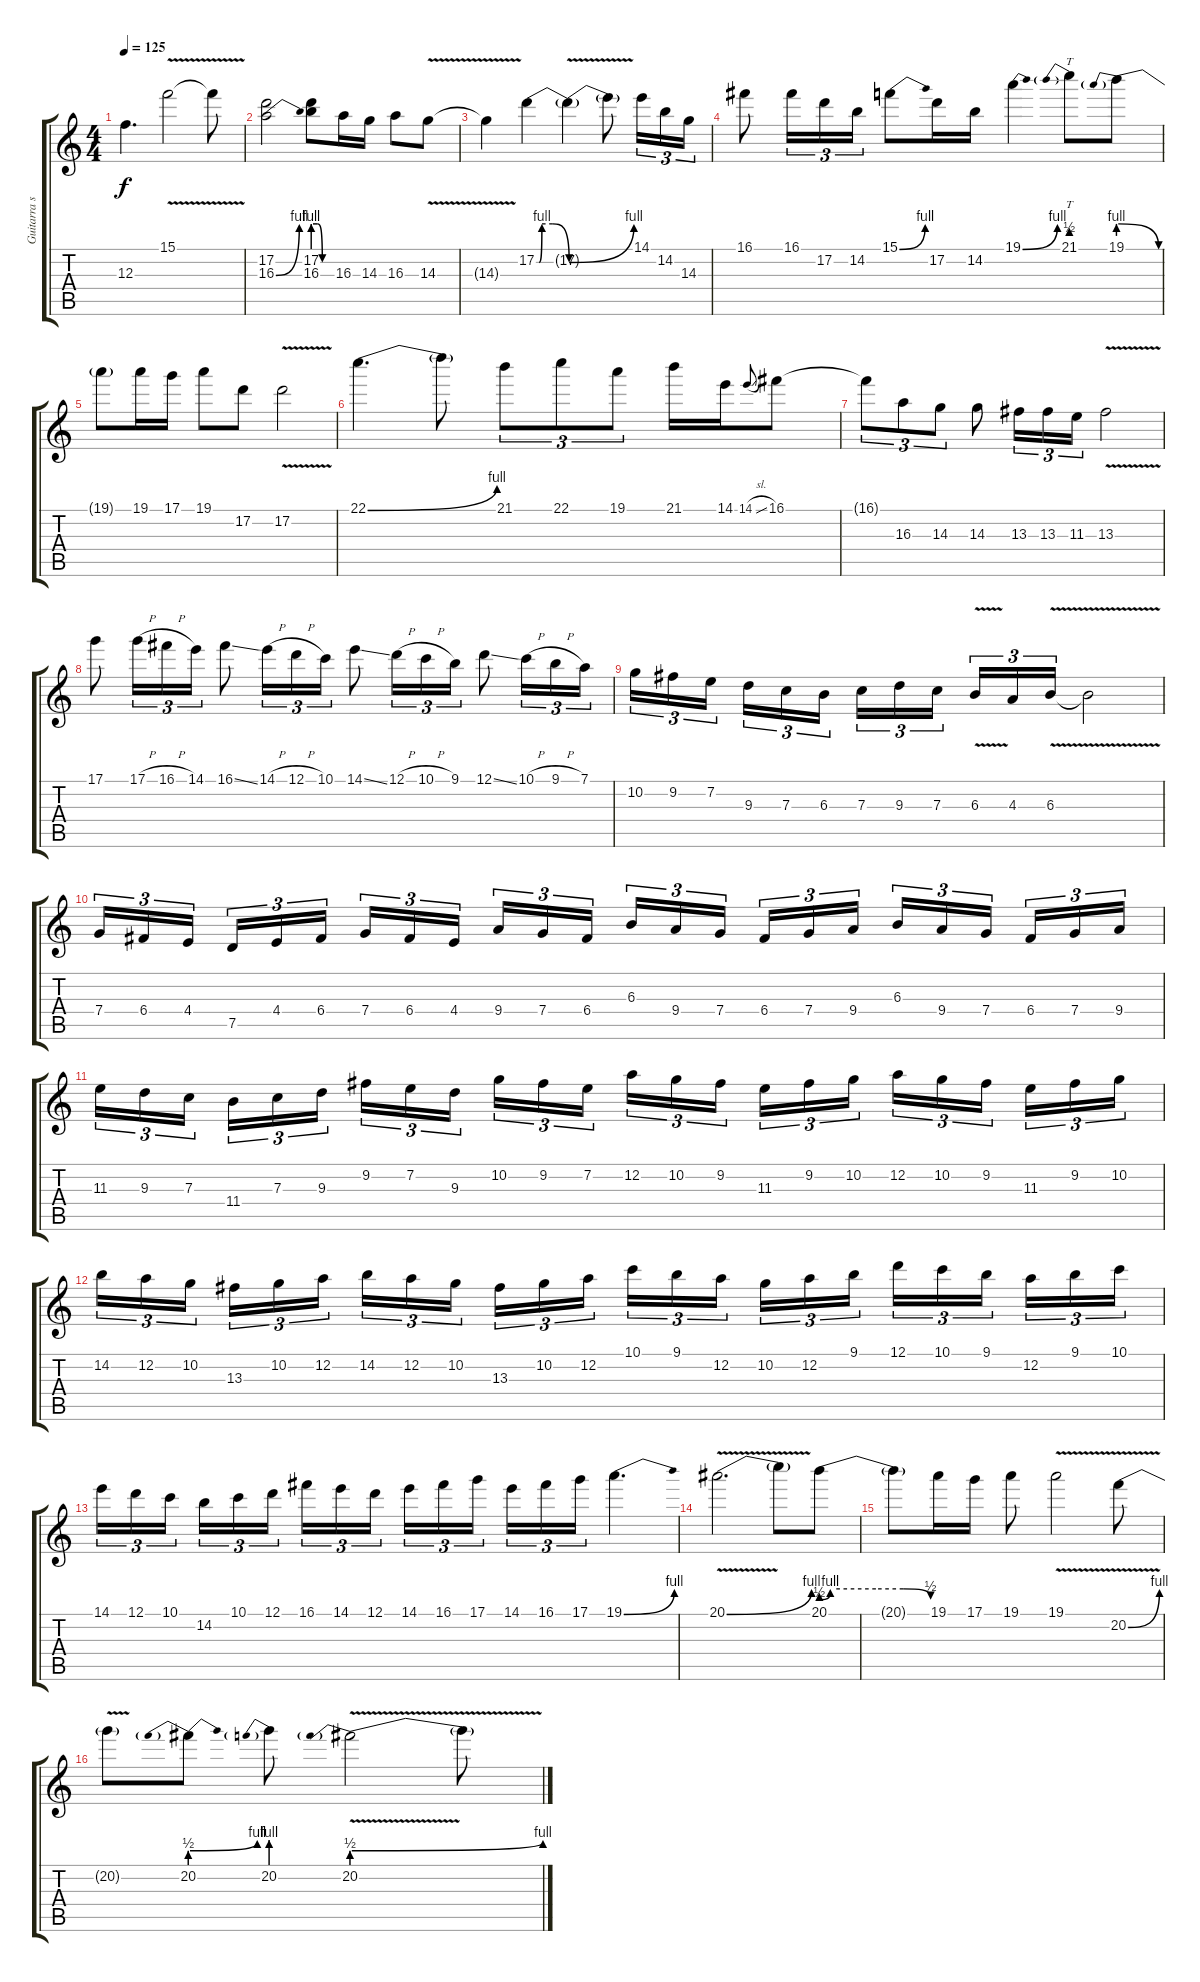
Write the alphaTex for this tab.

\track ("Guitarra solo" "Guitarra s") {instrument distortionguitar}
\staff {score tabs}
\tuning (D4 A3 F3 C3 G2 D2) {hide}
\ts (4 4)
\tempo 125
\clef g2
\ks c
12.3{t}.4{d dy f} 15.1{v}.2 15.1{t}.8 |
(17.2 16.3{be (bend 0 0 60 4)}).2 (17.2 16.3{be (custom 0 4 15 4 30 0 60 0)}).8 16.3.16 14.3.16 16.3.8 14.3{v}.8 |
14.3{t}.4 17.2{be (custom 0 0 5 0 10 4 30 4 60 0)}.4 17.2{be (bend 0 0 60 4) v t}.4 17.2{t}.8 14.1.16{tu (3 2)} 14.2.16{tu (3 2)} 14.3.16{tu (3 2)} |
16.1.8 16.1.16{tu (3 2)} 17.2.16{tu (3 2)} 14.2.16{tu (3 2)} 15.1{be (bend 0 0 60 4)}.8 17.2.16 14.2.16 19.1{be (bend 0 0 60 4)}.4 21.1{be (prebend 0 2 60 2)}.8{tt} 19.1{be (prebendrelease 0 4 60 0)}.8 |
19.1{t}.8 19.1.16 17.1.16 19.1.8 17.2.8 17.2{v}.2 |
22.1{be (bend 0 0 60 4)}.4{d} 22.1{t}.8 21.1.8{tu (3 2)} 22.1.8{tu (3 2)} 19.1.8{tu (3 2)} 21.1.16 14.1.16 14.1{sl}.8{gr onbeat} 16.1.8 |
16.1{t}.8{tu (3 2)} 16.3.8{tu (3 2)} 14.3.8{tu (3 2)} 14.3.8 13.3.16{tu (3 2)} 13.3.16{tu (3 2)} 11.3.16{tu (3 2)} 13.3{v}.2 |
17.1.8 17.1{h}.16{tu (3 2)} 16.1{h}.16{tu (3 2)} 14.1.16{tu (3 2)} 16.1{ss}.8 14.1{h}.16{tu (3 2)} 12.1{h}.16{tu (3 2)} 10.1.16{tu (3 2)} 14.1{ss}.8 12.1{h}.16{tu (3 2)} 10.1{h}.16{tu (3 2)} 9.1.16{tu (3 2)} 12.1{ss}.8 10.1{h}.16{tu (3 2)} 9.1{h}.16{tu (3 2)} 7.1.16{tu (3 2)} |
10.2.16{tu (3 2)} 9.2.16{tu (3 2)} 7.2.16{tu (3 2) beam splitsecondary} 9.3.16{tu (3 2)} 7.3.16{tu (3 2)} 6.3.16{tu (3 2)} 7.3.16{tu (3 2)} 9.3.16{tu (3 2)} 7.3.16{tu (3 2) beam splitsecondary} 6.3{v}.16{tu (3 2)} 4.3.16{tu (3 2)} 6.3{v}.16{tu (3 2)} 6.3{t}.2 |
7.4.16{tu (3 2)} 6.4.16{tu (3 2)} 4.4.16{tu (3 2) beam splitsecondary} 7.5.16{tu (3 2)} 4.4.16{tu (3 2)} 6.4.16{tu (3 2)} 7.4.16{tu (3 2)} 6.4.16{tu (3 2)} 4.4.16{tu (3 2) beam splitsecondary} 9.4.16{tu (3 2)} 7.4.16{tu (3 2)} 6.4.16{tu (3 2)} 6.3.16{tu (3 2)} 9.4.16{tu (3 2)} 7.4.16{tu (3 2) beam splitsecondary} 6.4.16{tu (3 2)} 7.4.16{tu (3 2)} 9.4.16{tu (3 2)} 6.3.16{tu (3 2)} 9.4.16{tu (3 2)} 7.4.16{tu (3 2) beam splitsecondary} 6.4.16{tu (3 2)} 7.4.16{tu (3 2)} 9.4.16{tu (3 2)} |
11.3.16{tu (3 2)} 9.3.16{tu (3 2)} 7.3.16{tu (3 2) beam splitsecondary} 11.4.16{tu (3 2)} 7.3.16{tu (3 2)} 9.3.16{tu (3 2)} 9.2.16{tu (3 2)} 7.2.16{tu (3 2)} 9.3.16{tu (3 2) beam splitsecondary} 10.2.16{tu (3 2)} 9.2.16{tu (3 2)} 7.2.16{tu (3 2)} 12.2.16{tu (3 2)} 10.2.16{tu (3 2)} 9.2.16{tu (3 2) beam splitsecondary} 11.3.16{tu (3 2)} 9.2.16{tu (3 2)} 10.2.16{tu (3 2)} 12.2.16{tu (3 2)} 10.2.16{tu (3 2)} 9.2.16{tu (3 2) beam splitsecondary} 11.3.16{tu (3 2)} 9.2.16{tu (3 2)} 10.2.16{tu (3 2)} |
14.2.16{tu (3 2)} 12.2.16{tu (3 2)} 10.2.16{tu (3 2) beam splitsecondary} 13.3.16{tu (3 2)} 10.2.16{tu (3 2)} 12.2.16{tu (3 2)} 14.2.16{tu (3 2)} 12.2.16{tu (3 2)} 10.2.16{tu (3 2) beam splitsecondary} 13.3.16{tu (3 2)} 10.2.16{tu (3 2)} 12.2.16{tu (3 2)} 10.1.16{tu (3 2)} 9.1.16{tu (3 2)} 12.2.16{tu (3 2) beam splitsecondary} 10.2.16{tu (3 2)} 12.2.16{tu (3 2)} 9.1.16{tu (3 2)} 12.1.16{tu (3 2)} 10.1.16{tu (3 2)} 9.1.16{tu (3 2) beam splitsecondary} 12.2.16{tu (3 2)} 9.1.16{tu (3 2)} 10.1.16{tu (3 2)} |
14.1.16{tu (3 2)} 12.1.16{tu (3 2)} 10.1.16{tu (3 2) beam splitsecondary} 14.2.16{tu (3 2)} 10.1.16{tu (3 2)} 12.1.16{tu (3 2)} 16.1.16{tu (3 2)} 14.1.16{tu (3 2)} 12.1.16{tu (3 2) beam splitsecondary} 14.1.16{tu (3 2)} 16.1.16{tu (3 2)} 17.1.16{tu (3 2)} 14.1.16{tu (3 2)} 16.1.16{tu (3 2)} 17.1.16{tu (3 2)} 19.1{be (bend 0 0 60 4)}.4{d} |
20.1{be (bend 0 0 60 4) v}.2{d} 20.1{t}.8 20.1{be (custom 0 2 5 4 30 4 45 4 60 2)}.8 |
20.1{t}.8 19.1.16 17.1.16 19.1.8 19.1{v}.2 20.2{be (bend 0 0 60 4) v}.8 |
20.2{t}.8 20.2{be (prebendbend 0 2 60 4)}.8 20.2{be (prebend 0 4 60 4)}.8 20.2{be (prebendbend 0 2 60 4) v}.2 20.2{t}.8
